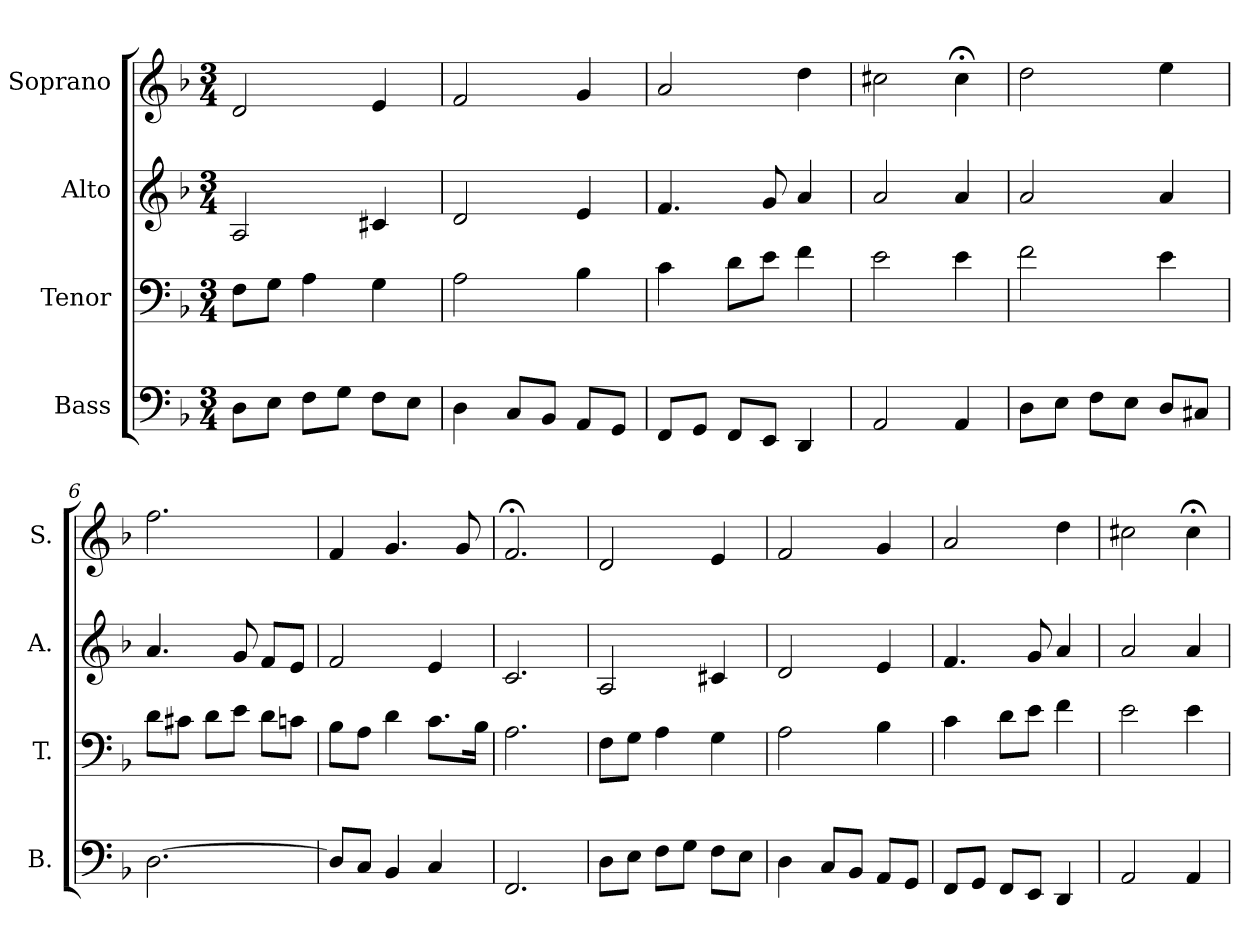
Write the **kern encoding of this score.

**kern	**kern	**kern	**kern
*part4	*part3	*part2	*part1
*staff4	*staff3	*staff2	*staff1
*I"Bass	*I"Tenor	*I"Alto	*I"Soprano
*I'B.	*I'T.	*I'A.	*I'S.
*clefF4	*clefF4	*clefG2	*clefG2
*k[b-]	*k[b-]	*k[b-]	*k[b-]
*d:	*d:	*d:	*d:
*M3/4	*M3/4	*M3/4	*M3/4
*MM78	*MM78	*MM78	*MM78
=1	=1	=1	=1
8D\L	8F\L	2A/	2d/
8E\J	8G\J	.	.
8F\L	4A\	.	.
8G\J	.	.	.
8F\L	4G\	4c#X/	4e/
8E\J	.	.	.
=2	=2	=2	=2
4D\	2A\	2d/	2f/
8C/L	.	.	.
8BB-/J	.	.	.
8AA/L	4B-\	4e/	4g/
8GG/J	.	.	.
=3	=3	=3	=3
8FF/L	4c\	4.f/	2a/
8GG/J	.	.	.
8FF/L	8d\L	.	.
8EE/J	8e\J	8g/	.
4DD/	4f\	4a/	4dd\
=4	=4	=4	=4
2AA/	2e\	2a/	2cc#X\
4AA/	4e\	4a/	4cc#;<\
=5	=5	=5	=5
8D\L	2f\	2a/	2dd\
8E\J	.	.	.
8F\L	.	.	.
8E\J	.	.	.
8D/L	4e\	4a/	4ee\
8C#X/J	.	.	.
=6	=6	=6	=6
[2.D\	8d\L	4.a/	2.ff\
.	8c#X\J	.	.
.	8d\L	.	.
.	8e\J	8g/	.
.	8d\L	8f/L	.
.	8cn\J	8e/J	.
=7	=7	=7	=7
8D/L]	8B-\L	2f/	4f/
8C/J	8A\J	.	.
4BB-/	4d\	.	4.g/
4C/	8.c\L	4e/	.
.	.	.	8g/
.	16B-\Jk	.	.
=8	=8	=8	=8
2.FF/	2.A\	2.c/	2.f;</
!!LO:LB:g=z
=9	=9	=9	=9
8D\L	8F\L	2A/	2d/
8E\J	8G\J	.	.
8F\L	4A\	.	.
8G\J	.	.	.
8F\L	4G\	4c#X/	4e/
8E\J	.	.	.
=10	=10	=10	=10
4D\	2A\	2d/	2f/
8C/L	.	.	.
8BB-/J	.	.	.
8AA/L	4B-\	4e/	4g/
8GG/J	.	.	.
=11	=11	=11	=11
8FF/L	4c\	4.f/	2a/
8GG/J	.	.	.
8FF/L	8d\L	.	.
8EE/J	8e\J	8g/	.
4DD/	4f\	4a/	4dd\
=12	=12	=12	=12
2AA/	2e\	2a/	2cc#X\
4AA/	4e\	4a/	4cc#;<\
=	=	=	=
*-	*-	*-	*-
